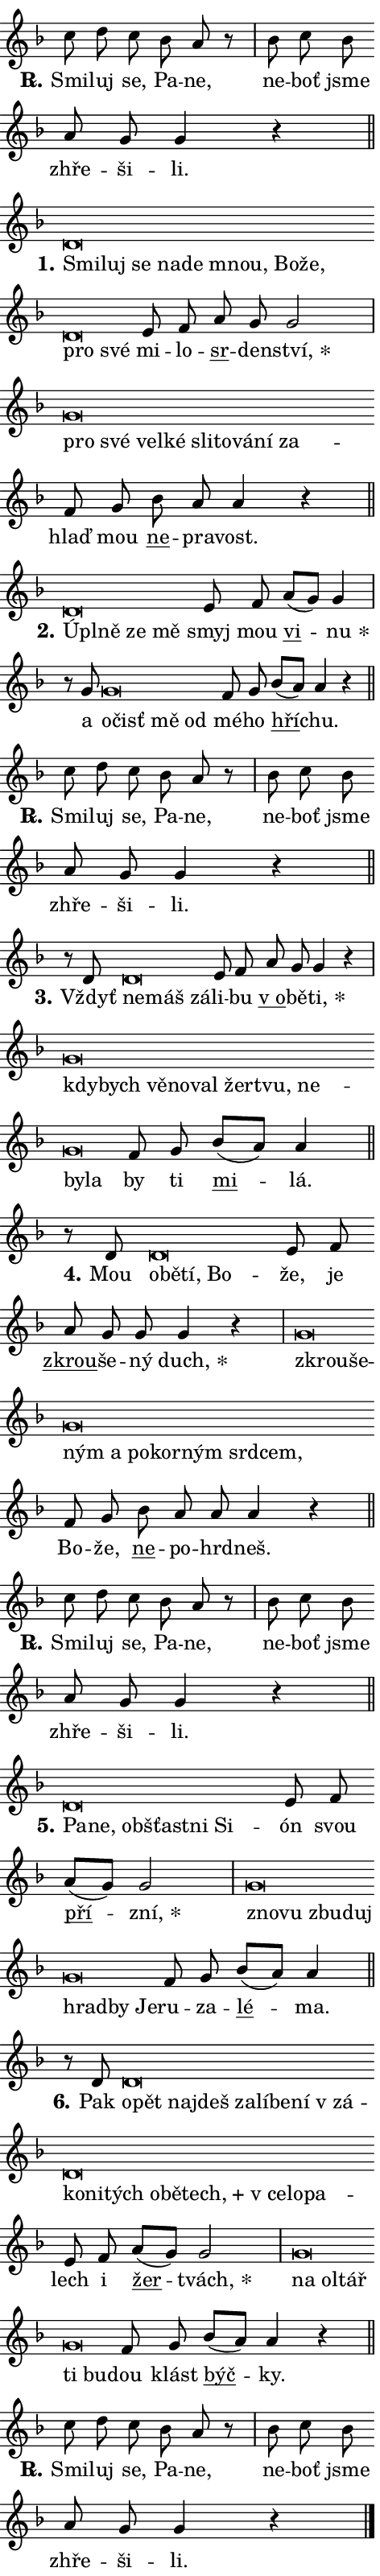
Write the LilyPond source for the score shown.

\version "2.24.0"
\header { tagline = "" }
\paper {
  indent = 0\cm
  top-margin = 0\cm
  right-margin = 0.13\cm % to fit lyric hyphens
  bottom-margin = 0\cm
  left-margin = 0\cm
  paper-width = 8\cm
  page-breaking = #ly:one-page-breaking
  system-system-spacing.basic-distance = #11
  score-system-spacing.basic-distance = #11
  ragged-last = ##f
}


%% Author: Thomas Morley
%% https://lists.gnu.org/archive/html/lilypond-user/2020-05/msg00002.html
#(define (line-position grob)
"Returns position of @var[grob} in current system:
   @code{'start}, if at first time-step
   @code{'end}, if at last time-step
   @code{'middle} otherwise
"
  (let* ((col (ly:item-get-column grob))
         (ln (ly:grob-object col 'left-neighbor))
         (rn (ly:grob-object col 'right-neighbor))
         (col-to-check-left (if (ly:grob? ln) ln col))
         (col-to-check-right (if (ly:grob? rn) rn col))
         (break-dir-left
           (and
             (ly:grob-property col-to-check-left 'non-musical #f)
             (ly:item-break-dir col-to-check-left)))
         (break-dir-right
           (and
             (ly:grob-property col-to-check-right 'non-musical #f)
             (ly:item-break-dir col-to-check-right))))
        (cond ((eqv? 1 break-dir-left) 'start)
              ((eqv? -1 break-dir-right) 'end)
              (else 'middle))))

#(define (tranparent-at-line-position vctor)
  (lambda (grob)
  "Relying on @code{line-position} select the relevant enry from @var{vctor}.
Used to determine transparency,"
    (case (line-position grob)
      ((end) (not (vector-ref vctor 0)))
      ((middle) (not (vector-ref vctor 1)))
      ((start) (not (vector-ref vctor 2))))))

noteHeadBreakVisibility =
#(define-music-function (break-visibility)(vector?)
"Makes @code{NoteHead}s transparent relying on @var{break-visibility}"
#{
  \override NoteHead.transparent =
    #(tranparent-at-line-position break-visibility)
#})

#(define delete-ledgers-for-transparent-note-heads
  (lambda (grob)
    "Reads whether a @code{NoteHead} is transparent.
If so this @code{NoteHead} is removed from @code{'note-heads} from
@var{grob}, which is supposed to be @code{LedgerLineSpanner}.
As a result ledgers are not printed for this @code{NoteHead}"
    (let* ((nhds-array (ly:grob-object grob 'note-heads))
           (nhds-list
             (if (ly:grob-array? nhds-array)
                 (ly:grob-array->list nhds-array)
                 '()))
           ;; Relies on the transparent-property being done before
           ;; Staff.LedgerLineSpanner.after-line-breaking is executed.
           ;; This is fragile ...
           (to-keep
             (remove
               (lambda (nhd)
                 (ly:grob-property nhd 'transparent #f))
               nhds-list)))
      ;; TODO find a better method to iterate over grob-arrays, similiar
      ;; to filter/remove etc for lists
      ;; For now rebuilt from scratch
      (set! (ly:grob-object grob 'note-heads)  '())
      (for-each
        (lambda (nhd)
          (ly:pointer-group-interface::add-grob grob 'note-heads nhd))
        to-keep))))

squashNotes = {
  \override NoteHead.X-extent = #'(-0.2 . 0.2)
  \override NoteHead.Y-extent = #'(-0.75 . 0)
  \override NoteHead.stencil =
    #(lambda (grob)
       (let ((pos (ly:grob-property grob 'staff-position)))
         (begin
           (if (< pos -7) (display "ERROR: Lower brevis then expected\n") (display ""))
           (if (<= pos -6) ly:text-interface::print ly:note-head::print))))
}
unSquashNotes = {
  \revert NoteHead.X-extent
  \revert NoteHead.Y-extent
  \revert NoteHead.stencil
}

hideNotes = \noteHeadBreakVisibility #begin-of-line-visible
unHideNotes = \noteHeadBreakVisibility #all-visible

% work-around for resetting accidentals
% https://lilypond.org/doc/v2.23/Documentation/notation/displaying-rhythms#unmetered-music
cadenzaMeasure = {
  \cadenzaOff
  \partial 1024 s1024
  \cadenzaOn
}

#(define-markup-command (accent layout props text) (markup?)
  "Underline accented syllable"
  (interpret-markup layout props
    #{\markup \override #'(offset . 4.3) \underline { #text }#}))

responsum = \markup \concat {
  "R" \hspace #-1.05 \path #0.1 #'((moveto 0 0.07) (lineto 0.9 0.8)) \hspace #0.05 "."
}

spaceSize = #0.6828661417322834 % exact space size for TeX Gyre Schola

\layout {
  \context {
    \Staff
    \remove "Time_signature_engraver"
    \override LedgerLineSpanner.after-line-breaking = #delete-ledgers-for-transparent-note-heads
  }
  \context {
    \Lyrics {
      \override LyricSpace.minimum-distance = \spaceSize
      \override LyricText.font-name = #"TeX Gyre Schola"
      \override LyricText.font-size = 1
      \override StanzaNumber.font-name = #"TeX Gyre Schola Bold"
      \override StanzaNumber.font-size = 1
    }
  }
  \context {
    \Score 
    \override NoteHead.text =
      #(lambda (grob) 
        (let ((pos (ly:grob-property grob 'staff-position)))
          #{\markup {
            \combine
              \halign #-0.55 \raise #(if (= pos -6) 0 0.5) \override #'(thickness . 2) \draw-line #'(3.2 . 0)
              \musicglyph "noteheads.sM1"
          }#}))
  }
}

% magnetic-lyrics.ily
%
%   written by
%     Jean Abou Samra <jean@abou-samra.fr>
%     Werner Lemberg <wl@gnu.org>
%
%   adapted by
%     Jiri Hon <jiri.hon@gmail.com>
%
% Version 2022-Apr-15

% https://www.mail-archive.com/lilypond-user@gnu.org/msg149350.html

#(define (Left_hyphen_pointer_engraver context)
   "Collect syllable-hyphen-syllable occurrences in lyrics and store
them in properties.  This engraver only looks to the left.  For
example, if the lyrics input is @code{foo -- bar}, it does the
following.

@itemize @bullet
@item
Set the @code{text} property of the @code{LyricHyphen} grob between
@q{foo} and @q{bar} to @code{foo}.

@item
Set the @code{left-hyphen} property of the @code{LyricText} grob with
text @q{foo} to the @code{LyricHyphen} grob between @q{foo} and
@q{bar}.
@end itemize

Use this auxiliary engraver in combination with the
@code{lyric-@/text::@/apply-@/magnetic-@/offset!} hook."
   (let ((hyphen #f)
         (text #f))
     (make-engraver
      (acknowledgers
       ((lyric-syllable-interface engraver grob source-engraver)
        (set! text grob)))
      (end-acknowledgers
       ((lyric-hyphen-interface engraver grob source-engraver)
        ;(when (not (grob::has-interface grob 'lyric-space-interface))
          (set! hyphen grob)));)
      ((stop-translation-timestep engraver)
       (when (and text hyphen)
         (ly:grob-set-object! text 'left-hyphen hyphen))
       (set! text #f)
       (set! hyphen #f)))))

#(define (lyric-text::apply-magnetic-offset! grob)
   "If the space between two syllables is less than the value in
property @code{LyricText@/.details@/.squash-threshold}, move the right
syllable to the left so that it gets concatenated with the left
syllable.

Use this function as a hook for
@code{LyricText@/.after-@/line-@/breaking} if the
@code{Left_@/hyphen_@/pointer_@/engraver} is active."
   (let ((hyphen (ly:grob-object grob 'left-hyphen #f)))
     (when hyphen
       (let ((left-text (ly:spanner-bound hyphen LEFT)))
         (when (grob::has-interface left-text 'lyric-syllable-interface)
           (let* ((common (ly:grob-common-refpoint grob left-text X))
                  (this-x-ext (ly:grob-extent grob common X))
                  (left-x-ext
                   (begin
                     ;; Trigger magnetism for left-text.
                     (ly:grob-property left-text 'after-line-breaking)
                     (ly:grob-extent left-text common X)))
                  ;; `delta` is the gap width between two syllables.
                  (delta (- (interval-start this-x-ext)
                            (interval-end left-x-ext)))
                  (details (ly:grob-property grob 'details))
                  (threshold (assoc-get 'squash-threshold details 0.2)))
             (when (< delta threshold)
               (let* (;; We have to manipulate the input text so that
                      ;; ligatures crossing syllable boundaries are not
                      ;; disabled.  For languages based on the Latin
                      ;; script this is essentially a beautification.
                      ;; However, for non-Western scripts it can be a
                      ;; necessity.
                      (lt (ly:grob-property left-text 'text))
                      (rt (ly:grob-property grob 'text))
                      (is-space (grob::has-interface hyphen 'lyric-space-interface))
                      (space (if is-space " " ""))
                      (extra-delta (if is-space spaceSize 0))
                      ;; Append new syllable.
                      (ltrt-space (if (and (string? lt) (string? rt))
                                (string-append lt space rt)
                                (make-concat-markup (list lt space rt))))
                      ;; Right-align `ltrt` to the right side.
                      (ltrt-space-markup (grob-interpret-markup
                               grob
                               (make-translate-markup
                                (cons (interval-length this-x-ext) 0)
                                (make-right-align-markup ltrt-space)))))
                 (begin
                   ;; Don't print `left-text`.
                   (ly:grob-set-property! left-text 'stencil #f)
                   ;; Set text and stencil (which holds all collected
                   ;; syllables so far) and shift it to the left.
                   (ly:grob-set-property! grob 'text ltrt-space)
                   (ly:grob-set-property! grob 'stencil ltrt-space-markup)
                   (ly:grob-translate-axis! grob (- (- delta extra-delta)) X))))))))))


#(define (lyric-hyphen::displace-bounds-first grob)
   ;; Make very sure this callback isn't triggered too early.
   (let ((left (ly:spanner-bound grob LEFT))
         (right (ly:spanner-bound grob RIGHT)))
     (ly:grob-property left 'after-line-breaking)
     (ly:grob-property right 'after-line-breaking)
     (ly:lyric-hyphen::print grob)))

squashThreshold = #0.4

\layout {
  \context {
    \Lyrics
    \consists #Left_hyphen_pointer_engraver
    \override LyricText.after-line-breaking =
      #lyric-text::apply-magnetic-offset!
    \override LyricHyphen.stencil = #lyric-hyphen::displace-bounds-first
    \override LyricText.details.squash-threshold = \squashThreshold
    \override LyricHyphen.minimum-distance = 0
    \override LyricHyphen.minimum-length = \squashThreshold
  }
}

squashText = \override LyricText.details.squash-threshold = 9999
unSquashText = \override LyricText.details.squash-threshold = \squashThreshold

leftText = \override LyricText.self-alignment-X = #LEFT
unLeftText = \revert LyricText.self-alignment-X

starOffset = #(lambda (grob) 
                (let ((x_offset (ly:self-alignment-interface::aligned-on-x-parent grob)))
                  (if (= x_offset 0) 0 (+ x_offset 1.2))))

star = #(define-music-function (syllable)(string?)
"Append star separator at the end of a syllable"
#{
  \once \override LyricText.X-offset = #starOffset
  \lyricmode { \markup {
    #syllable
    \override #'((font-name . "TeX Gyre Schola Bold")) \hspace #0.2 \lower #0.65 \larger "*"
  } }
#})

starAccent = #(define-music-function (syllable)(string?)
"Append star separator at the end of a syllable and make accent"
#{
  \once \override LyricText.X-offset = #starOffset
  \lyricmode { \markup {
    \accent #syllable
    \override #'((font-name . "TeX Gyre Schola Bold")) \hspace #0.2 \lower #0.65 \larger "*"
  } }
#})

breath = #(define-music-function (syllable)(string?)
"Append breathing indicator at the end of a syllable"
#{
  \lyricmode { \markup { #syllable "+" } }
#})

optionalBreath = #(define-music-function (syllable)(string?)
"Append optional breathing indicator at the end of a syllable"
#{
  \lyricmode { \markup { #syllable "(+)" } }
#})


\score {
    <<
        \new Voice = "melody" { \cadenzaOn \key f \major \relative { c''8 d c bes a r \cadenzaMeasure \bar "|" bes c bes \bar "" a g g4 r \cadenzaMeasure \bar "||" \break } }
        \new Lyrics \lyricsto "melody" { \lyricmode { \set stanza = \responsum
Smi -- luj se, Pa -- ne, ne -- boť jsme zhře -- ši -- li. } }
    >>
    \layout {}
}

\score {
    <<
        \new Voice = "melody" { \cadenzaOn \key f \major \relative { \squashNotes d'\breve*1/16 \hideNotes \breve*1/16 \bar "" \breve*1/16 \bar "" \breve*1/16 \bar "" \breve*1/16 \bar "" \breve*1/16 \bar "" \breve*1/16 \bar "" \breve*1/16 \bar "" \breve*1/16 \breve*1/16 \bar "" \unHideNotes \unSquashNotes e8 f \bar "" a g g2 \cadenzaMeasure \bar "|" \squashNotes g\breve*1/16 \hideNotes \breve*1/16 \bar "" \breve*1/16 \bar "" \breve*1/16 \bar "" \breve*1/16 \bar "" \breve*1/16 \bar "" \breve*1/16 \bar "" \breve*1/16 \breve*1/16 \bar "" \unHideNotes \unSquashNotes f8 g \bar "" bes a a4 r \cadenzaMeasure \bar "||" \break } }
        \new Lyrics \lyricsto "melody" { \lyricmode { \set stanza = "1."
\leftText Smi -- \squashText luj se na -- de mnou, Bo -- že, pro své \unLeftText \unSquashText mi -- lo -- \markup \accent sr -- den -- \star ství, \leftText pro \squashText své vel -- ké sli -- to -- vá -- ní za -- \unLeftText \unSquashText hlaď mou \markup \accent ne -- pra -- vost. } }
    >>
    \layout {}
}

\score {
    <<
        \new Voice = "melody" { \cadenzaOn \key f \major \relative { \squashNotes d'\breve*1/16 \hideNotes \breve*1/16 \bar "" \breve*1/16 \breve*1/16 \bar "" \unHideNotes \unSquashNotes e8 f \bar "" a[( g)] g4 \cadenzaMeasure \bar "|" r8 g \squashNotes g\breve*1/16 \hideNotes \breve*1/16 \bar "" \breve*1/16 \breve*1/16 \bar "" \unHideNotes \unSquashNotes f8 g \bar "" bes[( a)] a4 r \cadenzaMeasure \bar "||" \break } }
        \new Lyrics \lyricsto "melody" { \lyricmode { \set stanza = "2."
\leftText Úpl -- \squashText ně ze mě \unLeftText \unSquashText smyj mou \markup \accent vi -- \star nu a \leftText o -- \squashText čisť mě od \unLeftText \unSquashText mé -- ho \markup \accent hří -- chu. } }
    >>
    \layout {}
}

\score {
    <<
        \new Voice = "melody" { \cadenzaOn \key f \major \relative { c''8 d c bes a r \cadenzaMeasure \bar "|" bes c bes \bar "" a g g4 r \cadenzaMeasure \bar "||" \break } }
        \new Lyrics \lyricsto "melody" { \lyricmode { \set stanza = \responsum
Smi -- luj se, Pa -- ne, ne -- boť jsme zhře -- ši -- li. } }
    >>
    \layout {}
}

\score {
    <<
        \new Voice = "melody" { \cadenzaOn \key f \major \relative { r8 d' \squashNotes d\breve*1/16 \hideNotes \breve*1/16 \breve*1/16 \bar "" \unHideNotes \unSquashNotes e8 f \bar "" a g g4 r \cadenzaMeasure \bar "|" \squashNotes g\breve*1/16 \hideNotes \breve*1/16 \bar "" \breve*1/16 \bar "" \breve*1/16 \bar "" \breve*1/16 \bar "" \breve*1/16 \bar "" \breve*1/16 \bar "" \breve*1/16 \bar "" \breve*1/16 \breve*1/16 \bar "" \unHideNotes \unSquashNotes f8 g \bar "" bes[( a)] a4 \cadenzaMeasure \bar "||" \break } }
        \new Lyrics \lyricsto "melody" { \lyricmode { \set stanza = "3."
Vždyť \leftText ne -- \squashText máš zá -- \unLeftText \unSquashText li -- bu \markup \accent "v o" -- bě -- \star ti, \leftText kdy -- \squashText bych vě -- no -- val žer -- tvu, ne -- by -- la \unLeftText \unSquashText by ti \markup \accent mi -- lá. } }
    >>
    \layout {}
}

\score {
    <<
        \new Voice = "melody" { \cadenzaOn \key f \major \relative { r8 d' \squashNotes d\breve*1/16 \hideNotes \breve*1/16 \bar "" \breve*1/16 \breve*1/16 \bar "" \unHideNotes \unSquashNotes e8 f \bar "" a g g g4 r \cadenzaMeasure \bar "|" \squashNotes g\breve*1/16 \hideNotes \breve*1/16 \bar "" \breve*1/16 \bar "" \breve*1/16 \bar "" \breve*1/16 \bar "" \breve*1/16 \bar "" \breve*1/16 \bar "" \breve*1/16 \breve*1/16 \bar "" \unHideNotes \unSquashNotes f8 g \bar "" bes a a a4 r \cadenzaMeasure \bar "||" \break } }
        \new Lyrics \lyricsto "melody" { \lyricmode { \set stanza = "4."
Mou \leftText o -- \squashText bě -- tí, Bo -- \unLeftText \unSquashText že, je \markup \accent zkrou -- še -- ný \star duch, \leftText zkrou -- \squashText še -- ným a po -- kor -- ným srd -- cem, \unLeftText \unSquashText Bo -- že, \markup \accent ne -- po -- hrd -- neš. } }
    >>
    \layout {}
}

\score {
    <<
        \new Voice = "melody" { \cadenzaOn \key f \major \relative { c''8 d c bes a r \cadenzaMeasure \bar "|" bes c bes \bar "" a g g4 r \cadenzaMeasure \bar "||" \break } }
        \new Lyrics \lyricsto "melody" { \lyricmode { \set stanza = \responsum
Smi -- luj se, Pa -- ne, ne -- boť jsme zhře -- ši -- li. } }
    >>
    \layout {}
}

\score {
    <<
        \new Voice = "melody" { \cadenzaOn \key f \major \relative { \squashNotes d'\breve*1/16 \hideNotes \breve*1/16 \bar "" \breve*1/16 \bar "" \breve*1/16 \bar "" \breve*1/16 \breve*1/16 \bar "" \unHideNotes \unSquashNotes e8 f \bar "" a[( g)] g2 \cadenzaMeasure \bar "|" \squashNotes g\breve*1/16 \hideNotes \breve*1/16 \bar "" \breve*1/16 \bar "" \breve*1/16 \bar "" \breve*1/16 \bar "" \breve*1/16 \breve*1/16 \bar "" \unHideNotes \unSquashNotes f8 g \bar "" bes[( a)] a4 \cadenzaMeasure \bar "||" \break } }
        \new Lyrics \lyricsto "melody" { \lyricmode { \set stanza = "5."
\leftText Pa -- \squashText ne, ob -- šťast -- ni Si -- \unLeftText \unSquashText ón svou \markup \accent pří -- \star zní, \leftText zno -- \squashText vu zbu -- duj hrad -- by Je -- \unLeftText \unSquashText ru -- za -- \markup \accent lé -- ma. } }
    >>
    \layout {}
}

\score {
    <<
        \new Voice = "melody" { \cadenzaOn \key f \major \relative { r8 d' \squashNotes d\breve*1/16 \hideNotes \breve*1/16 \bar "" \breve*1/16 \bar "" \breve*1/16 \bar "" \breve*1/16 \bar "" \breve*1/16 \bar "" \breve*1/16 \bar "" \breve*1/16 \bar "" \breve*1/16 \bar "" \breve*1/16 \bar "" \breve*1/16 \bar "" \breve*1/16 \bar "" \breve*1/16 \bar "" \breve*1/16 \bar "" \breve*1/16 \bar "" \breve*1/16 \bar "" \breve*1/16 \breve*1/16 \bar "" \unHideNotes \unSquashNotes e8 f \bar "" a[( g)] g2 \cadenzaMeasure \bar "|" \squashNotes g\breve*1/16 \hideNotes \breve*1/16 \bar "" \breve*1/16 \bar "" \breve*1/16 \breve*1/16 \bar "" \unHideNotes \unSquashNotes f8 g \bar "" bes[( a)] a4 r \cadenzaMeasure \bar "||" \break } }
        \new Lyrics \lyricsto "melody" { \lyricmode { \set stanza = "6."
Pak \leftText o -- \squashText pět naj -- deš za -- lí -- be -- ní "v zá" -- ko -- ni -- tých o -- bě -- \breath "tech," "v ce" -- lo -- pa -- \unLeftText \unSquashText lech i \markup \accent žer -- \star tvách, \leftText na \squashText ol -- tář ti bu -- \unLeftText \unSquashText dou klást \markup \accent býč -- ky. } }
    >>
    \layout {}
}

\score {
    <<
        \new Voice = "melody" { \cadenzaOn \key f \major \relative { c''8 d c bes a r \cadenzaMeasure \bar "|" bes c bes \bar "" a g g4 r \cadenzaMeasure \bar "||" \break } \bar "|." }
        \new Lyrics \lyricsto "melody" { \lyricmode { \set stanza = \responsum
Smi -- luj se, Pa -- ne, ne -- boť jsme zhře -- ši -- li. } }
    >>
    \layout {}
}
